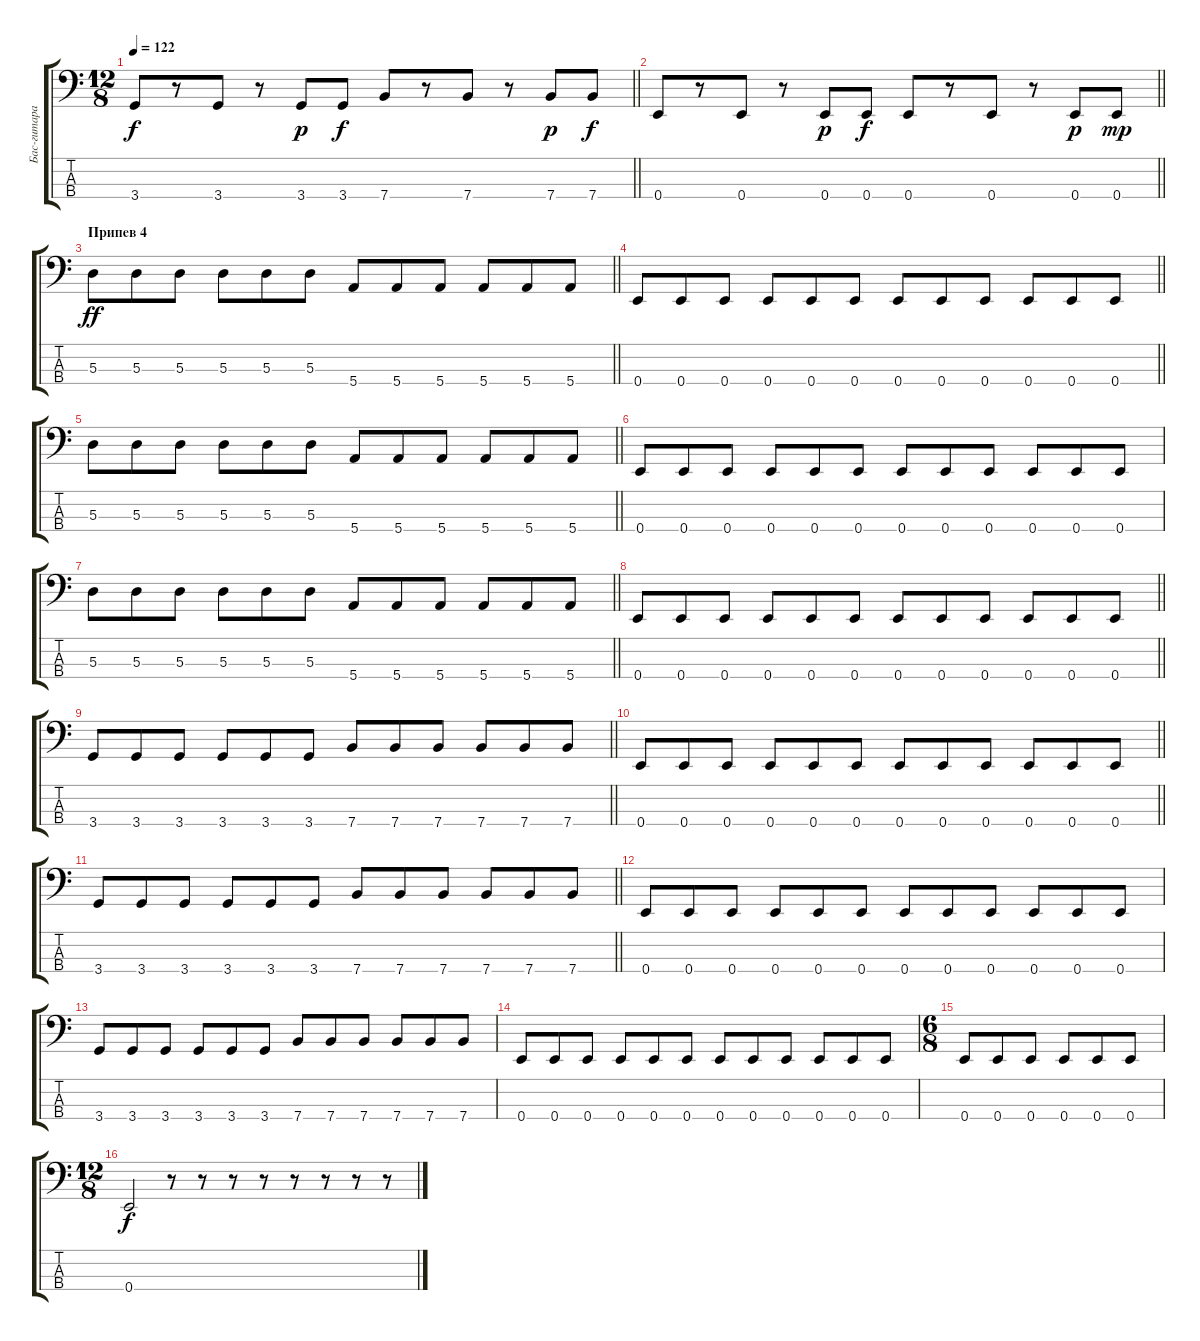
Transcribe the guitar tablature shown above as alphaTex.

\track ("Бас-гитара" "Бас-гитара") {instrument electricbassfinger}
\staff {score tabs}
\tuning (G2 D2 A1 E1) {hide}
\ts (12 8)
\tempo 122
\clef f4
\barLineRight lightlight
\ks c
3.4.8{dy f} r.8 3.4.8 r.8 3.4.8{dy p} 3.4.8{dy f} 7.4.8 r.8 7.4.8 r.8 7.4.8{dy p} 7.4.8{dy f} |
\barLineRight lightlight
0.4.8 r.8 0.4.8 r.8 0.4.8{dy p} 0.4.8{dy f} 0.4.8 r.8 0.4.8 r.8 0.4.8{dy p} 0.4.8{dy mp} |
\section ("" "Припев 4")
\barLineRight lightlight
5.3.8{dy ff} 5.3.8 5.3.8 5.3.8 5.3.8 5.3.8 5.4.8 5.4.8 5.4.8 5.4.8 5.4.8 5.4.8 |
\barLineRight lightlight
0.4.8 0.4.8 0.4.8 0.4.8 0.4.8 0.4.8 0.4.8 0.4.8 0.4.8 0.4.8 0.4.8 0.4.8 |
\barLineRight lightlight
5.3.8 5.3.8 5.3.8 5.3.8 5.3.8 5.3.8 5.4.8 5.4.8 5.4.8 5.4.8 5.4.8 5.4.8 |
0.4.8 0.4.8 0.4.8 0.4.8 0.4.8 0.4.8 0.4.8 0.4.8 0.4.8 0.4.8 0.4.8 0.4.8 |
\barLineRight lightlight
5.3.8 5.3.8 5.3.8 5.3.8 5.3.8 5.3.8 5.4.8 5.4.8 5.4.8 5.4.8 5.4.8 5.4.8 |
\barLineRight lightlight
0.4.8 0.4.8 0.4.8 0.4.8 0.4.8 0.4.8 0.4.8 0.4.8 0.4.8 0.4.8 0.4.8 0.4.8 |
\barLineRight lightlight
3.4.8 3.4.8 3.4.8 3.4.8 3.4.8 3.4.8 7.4.8 7.4.8 7.4.8 7.4.8 7.4.8 7.4.8 |
\barLineRight lightlight
0.4.8 0.4.8 0.4.8 0.4.8 0.4.8 0.4.8 0.4.8 0.4.8 0.4.8 0.4.8 0.4.8 0.4.8 |
\barLineRight lightlight
3.4.8 3.4.8 3.4.8 3.4.8 3.4.8 3.4.8 7.4.8 7.4.8 7.4.8 7.4.8 7.4.8 7.4.8 |
0.4.8 0.4.8 0.4.8 0.4.8 0.4.8 0.4.8 0.4.8 0.4.8 0.4.8 0.4.8 0.4.8 0.4.8 |
3.4.8 3.4.8 3.4.8 3.4.8 3.4.8 3.4.8 7.4.8 7.4.8 7.4.8 7.4.8 7.4.8 7.4.8 |
0.4.8 0.4.8 0.4.8 0.4.8 0.4.8 0.4.8 0.4.8 0.4.8 0.4.8 0.4.8 0.4.8 0.4.8 |
\ts (6 8)
0.4.8 0.4.8 0.4.8 0.4.8 0.4.8 0.4.8 |
\ts (12 8)
0.4.2{dy f} r.8 r.8 r.8 r.8 r.8 r.8 r.8 r.8
